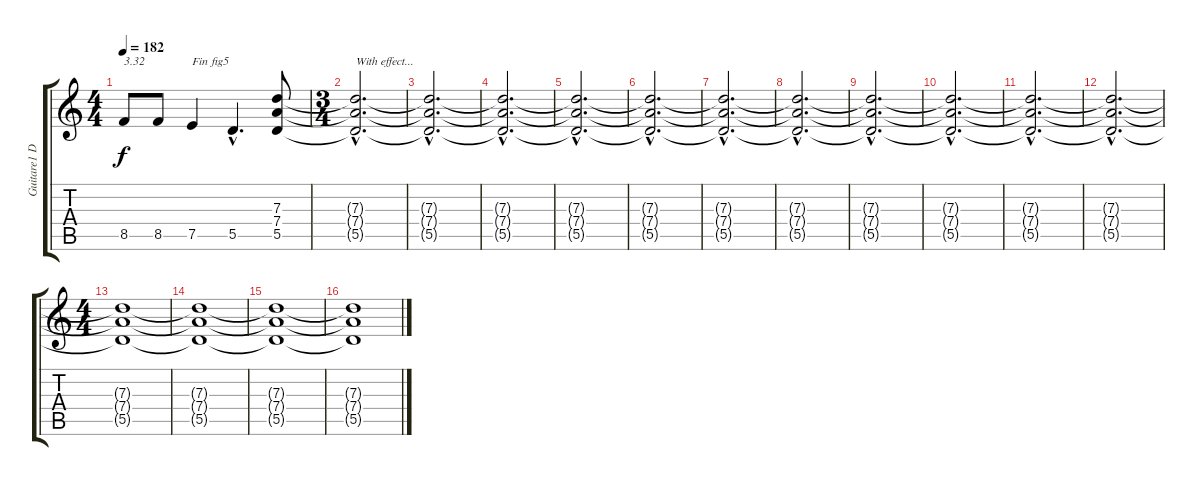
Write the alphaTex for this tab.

\track ("Guitare1 Dr-D" "Guitare1 D") {instrument overdrivenguitar}
\staff {score tabs}
\tuning (E4 B3 G3 D3 A2 D2) {hide}
\ts (4 4)
\tempo 182
\clef g2
\ks c
8.5.8{txt "3.32" dy f} 8.5.8 7.5.4{txt "Fin fig5"} 5.5{hac}.4{d} (7.3 7.4 5.5).8 |
\ts (3 4)
(7.3{hac t} 7.4{hac t} 5.5{hac t}).2{d txt "With effect..."} |
(7.3{hac t} 7.4{hac t} 5.5{hac t}).2{d} |
(7.3{hac t} 7.4{hac t} 5.5{hac t}).2{d} |
(7.3{hac t} 7.4{hac t} 5.5{hac t}).2{d} |
(7.3{hac t} 7.4{hac t} 5.5{hac t}).2{d} |
(7.3{hac t} 7.4{hac t} 5.5{hac t}).2{d} |
(7.3{hac t} 7.4{hac t} 5.5{hac t}).2{d} |
(7.3{hac t} 7.4{hac t} 5.5{hac t}).2{d} |
(7.3{hac t} 7.4{hac t} 5.5{hac t}).2{d} |
(7.3{hac t} 7.4{hac t} 5.5{hac t}).2{d} |
(7.3{hac t} 7.4{hac t} 5.5{hac t}).2{d} |
\ts (4 4)
(7.3{t} 7.4{t} 5.5{t}).1 |
(7.3{t} 7.4{t} 5.5{t}).1 |
(7.3{t} 7.4{t} 5.5{t}).1 |
(7.3{t} 7.4{t} 5.5{t}).1
